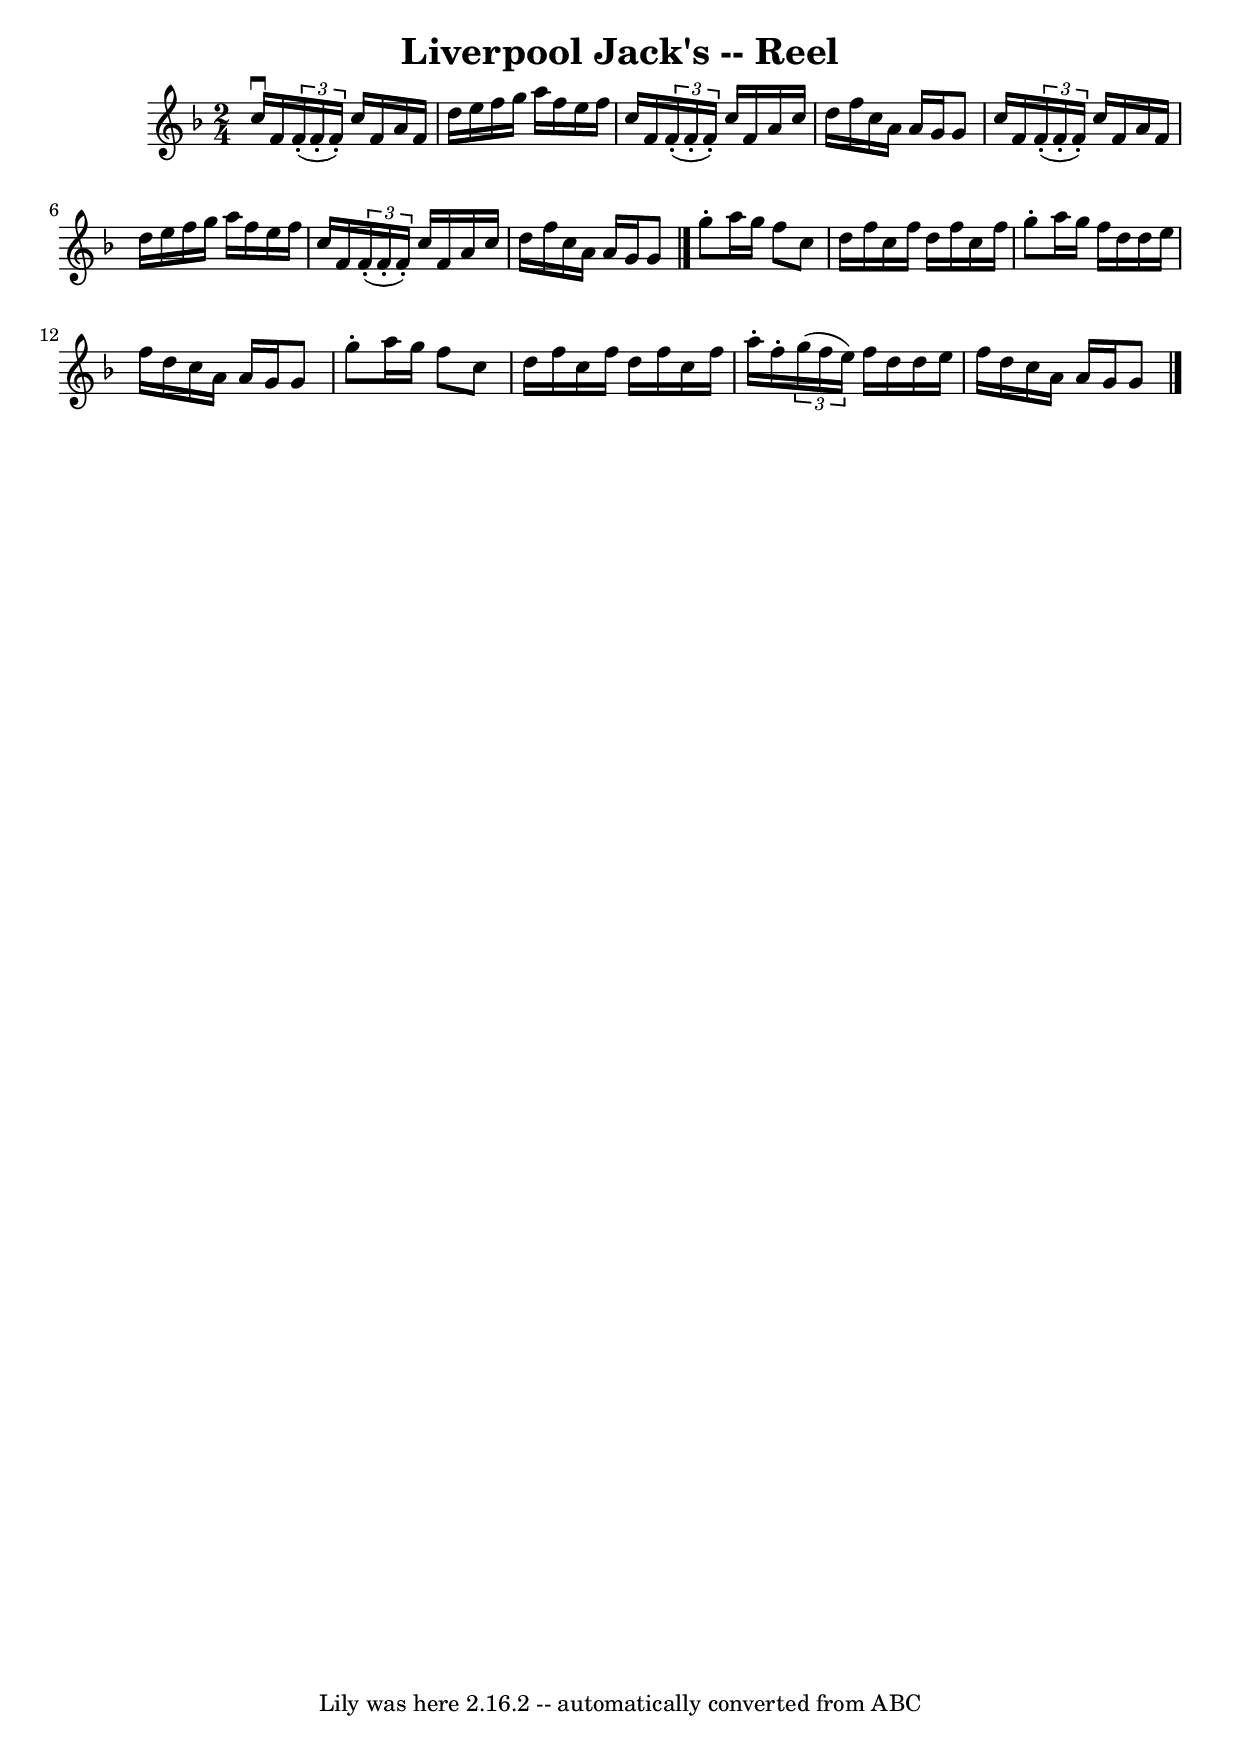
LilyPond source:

\version "2.7.40"
\include "Mammoth.ily"
\header {
	%% book = "Ryan's Mammoth Collection"
	crossRefNumber = "1"
	footnotes = "\\\\160"
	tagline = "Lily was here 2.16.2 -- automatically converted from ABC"
	title = "Liverpool Jack's -- Reel"
}
voicedefault =  {
\set Score.defaultBarType = "empty"

\time 2/4 \key f \major c''16^\downbow f'16    \times 2/3 { f'16 (-.   
f'16 -. f'16 -.) } c''16 f'16 a'16 f'16    |
 d''16    
e''16 f''16 g''16 a''16 f''16 e''16 f''16    |
 c''16 
 f'16    \times 2/3 { f'16 (-. f'16 -. f'16 -.) } c''16 f'16    
a'16 c''16    |
 d''16 f''16 c''16 a'16 a'16 g'16    
g'8    |
 c''16 f'16    \times 2/3 { f'16 (-. f'16 -. f'16 
-.) } c''16 f'16 a'16 f'16    |
 d''16 e''16 f''16   
 g''16 a''16 f''16 e''16 f''16    |
 c''16 f'16    
\times 2/3 { f'16 (-. f'16 -. f'16 -.) } c''16 f'16 a'16    
c''16    |
 d''16 f''16 c''16 a'16 a'16 g'16 g'8    
\bar "|." g''8 -. a''16 g''16 f''8 c''8    |
 d''16    
f''16 c''16 f''16 d''16 f''16 c''16 f''16    |
 g''8 
-. a''16 g''16 f''16 d''16 d''16 e''16    |
 f''16    
d''16 c''16 a'16 a'16 g'16 g'8    |
 g''8 -. a''16   
 g''16 f''8 c''8    |
 d''16 f''16 c''16 f''16 d''16  
 f''16 c''16 f''16    |
 a''16 -. f''16 -.   \times 2/3 {   
g''16 (f''16 e''16) } f''16 d''16 d''16 e''16    |
   
f''16 d''16 c''16 a'16 a'16 g'16 g'8    \bar "|."   
}

\score{
    <<

	\context Staff="default"
	{
	    \voicedefault 
	}

    >>
	\layout {
	}
	\midi {}
}
